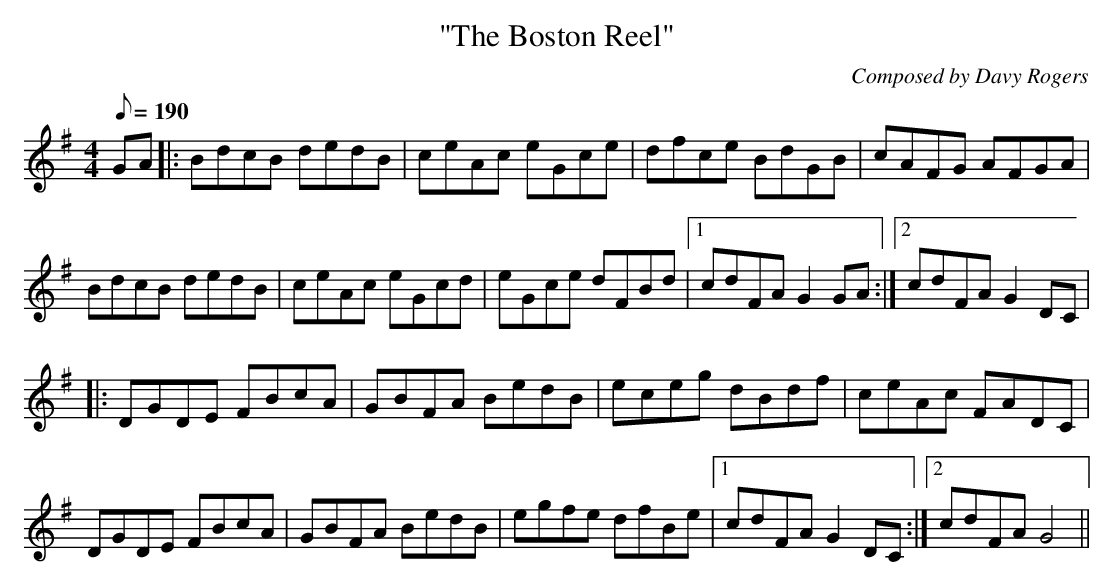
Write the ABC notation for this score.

X:1
T:"The Boston Reel"
C:Composed by Davy Rogers
L:1/8
Q:190
K:G
M:4/4
GA |: BdcB dedB | ceAc eGce | dfce BdGB | cAFG AFGA |
BdcB dedB | ceAc eGcd | eGce dFBd |1 cdFA G2 GA :|2 cdFA G2 DC |
|: DGDE FBcA | GBFA BedB | eceg dBdf | ceAc FADC |
DGDE FBcA | GBFA BedB | egfe dfBe |1 cdFA G2 DC :|2 cdFA G4 ||
